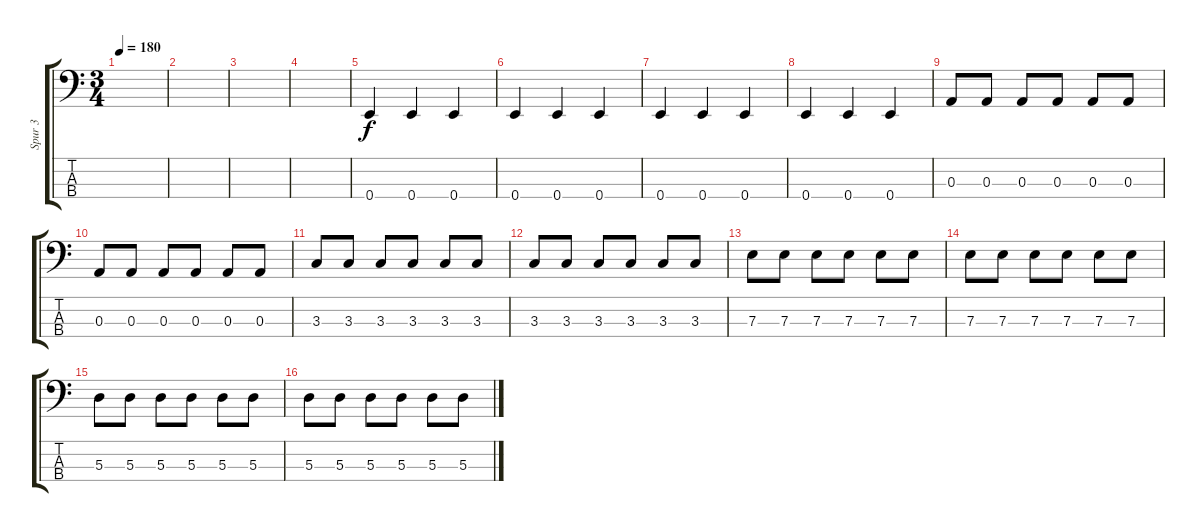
\track ("Spur 3" "Spur 3") {instrument electricbassfinger}
\staff {score tabs}
\tuning (G2 D2 A1 E1) {hide}
\ts (3 4)
\tempo 180
\clef f4
\ks c
|
|
|
|
0.4.4 0.4.4 0.4.4 |
0.4.4 0.4.4 0.4.4 |
0.4.4 0.4.4 0.4.4 |
0.4.4 0.4.4 0.4.4 |
0.3.8 0.3.8 0.3.8 0.3.8 0.3.8 0.3.8 |
0.3.8 0.3.8 0.3.8 0.3.8 0.3.8 0.3.8 |
3.3.8 3.3.8 3.3.8 3.3.8 3.3.8 3.3.8 |
3.3.8 3.3.8 3.3.8 3.3.8 3.3.8 3.3.8 |
7.3.8 7.3.8 7.3.8 7.3.8 7.3.8 7.3.8 |
7.3.8 7.3.8 7.3.8 7.3.8 7.3.8 7.3.8 |
5.3.8 5.3.8 5.3.8 5.3.8 5.3.8 5.3.8 |
5.3.8 5.3.8 5.3.8 5.3.8 5.3.8 5.3.8
